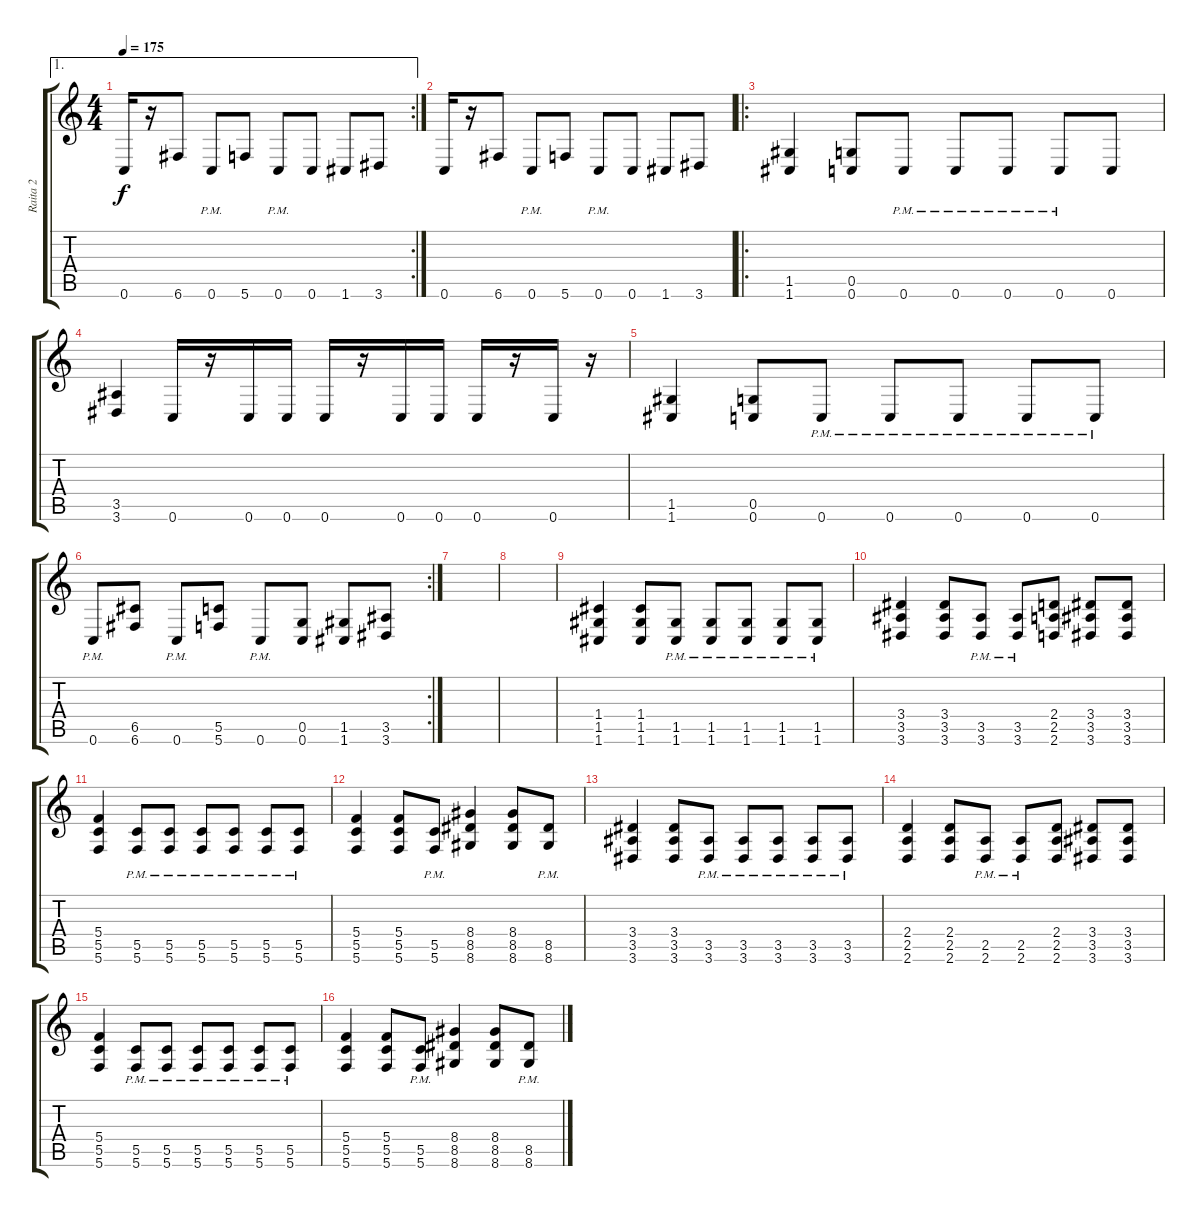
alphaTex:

\track ("Raita 2" "Raita 2") {instrument distortionguitar}
\staff {score tabs}
\tuning (E4 C4 G3 C3 G2 C2) {hide}
\ae 1
\rc 2
\ts (4 4)
\tempo 175
\clef g2
\ks c
0.6.16{dy f} r.16 6.6.8 0.6{pm}.8 5.6.8 0.6{pm}.8 0.6.8 1.6.8 3.6.8 |
0.6.16 r.16 6.6.8 0.6{pm}.8 5.6.8 0.6{pm}.8 0.6.8 1.6.8 3.6.8 |
\ro
(1.5 1.6).4 (0.5 0.6).8 0.6{pm}.8 0.6{pm}.8 0.6{pm}.8 0.6{pm}.8 0.6.8 |
(3.5 3.6).4 0.6.16 r.16 0.6.16 0.6.16 0.6.16 r.16 0.6.16 0.6.16 0.6.16 r.16 0.6.16 r.16 |
(1.5 1.6).4 (0.5 0.6).8 0.6{pm}.8 0.6{pm}.8 0.6{pm}.8 0.6{pm}.8 0.6{pm}.8 |
\rc 2
0.6{pm}.8 (6.5 6.6).8 0.6{pm}.8 (5.5 5.6).8 0.6{pm}.8 (0.5 0.6).8 (1.5 1.6).8 (3.5 3.6).8 |
|
|
(1.4 1.5 1.6).4 (1.4 1.5 1.6).8 (1.5{pm} 1.6{pm}).8 (1.5{pm} 1.6{pm}).8 (1.5{pm} 1.6{pm}).8 (1.5{pm} 1.6{pm}).8 (1.5{pm} 1.6{pm}).8 |
(3.4 3.5 3.6).4 (3.4 3.5 3.6).8 (3.5{pm} 3.6{pm}).8 (3.5{pm} 3.6{pm}).8 (2.4 2.5 2.6).8 (3.4 3.5 3.6).8 (3.4 3.5 3.6).8 |
(5.4 5.5 5.6).4 (5.5{pm} 5.6{pm}).8 (5.5{pm} 5.6{pm}).8 (5.5{pm} 5.6{pm}).8 (5.5{pm} 5.6{pm}).8 (5.5{pm} 5.6{pm}).8 (5.5{pm} 5.6{pm}).8 |
(5.4 5.5 5.6).4 (5.4 5.5 5.6).8 (5.5{pm} 5.6{pm}).8 (8.4 8.5 8.6).4 (8.4 8.5 8.6).8 (8.5{pm} 8.6{pm}).8 |
(3.4 3.5 3.6).4 (3.4 3.5 3.6).8 (3.5{pm} 3.6{pm}).8 (3.5{pm} 3.6{pm}).8 (3.5{pm} 3.6{pm}).8 (3.5{pm} 3.6{pm}).8 (3.5{pm} 3.6{pm}).8 |
(2.4 2.5 2.6).4 (2.4 2.5 2.6).8 (2.5{pm} 2.6{pm}).8 (2.5{pm} 2.6{pm}).8 (2.4 2.5 2.6).8 (3.4 3.5 3.6).8 (3.4 3.5 3.6).8 |
(5.4 5.5 5.6).4 (5.5{pm} 5.6{pm}).8 (5.5{pm} 5.6{pm}).8 (5.5{pm} 5.6{pm}).8 (5.5{pm} 5.6{pm}).8 (5.5{pm} 5.6{pm}).8 (5.5{pm} 5.6{pm}).8 |
(5.4 5.5 5.6).4 (5.4 5.5 5.6).8 (5.5{pm} 5.6{pm}).8 (8.4 8.5 8.6).4 (8.4 8.5 8.6).8 (8.5{pm} 8.6{pm}).8
